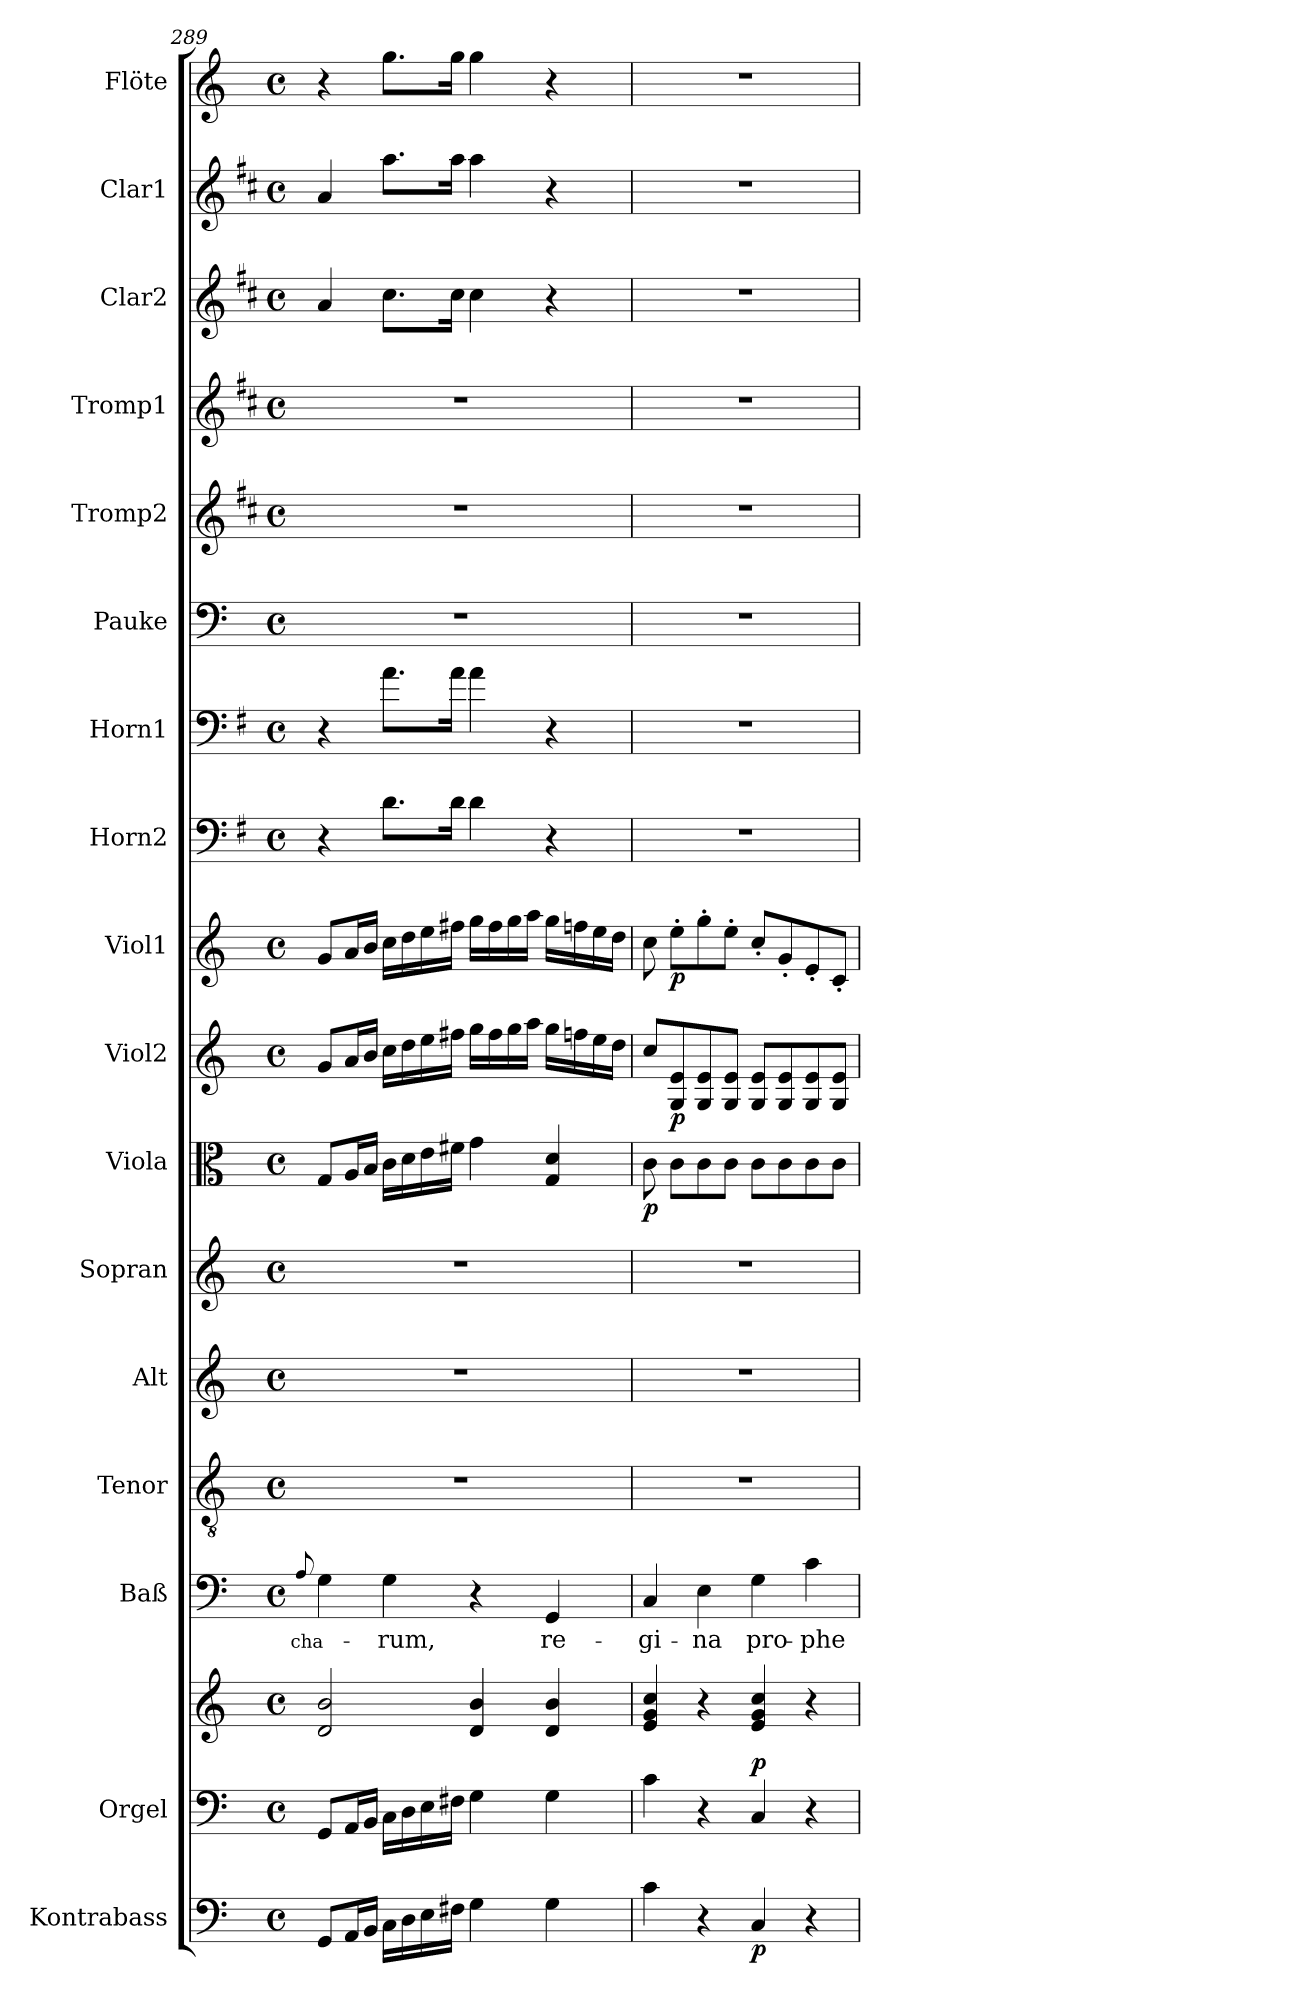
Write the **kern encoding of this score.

**kern	**dynam	**kern	**kern	**dynam	**kern	**text	**kern	**kern	**kern	**kern	**dynam	**kern	**dynam	**kern	**dynam	**kern	**kern	**kern	**kern	**kern	**kern	**kern	**kern
*part17	*part17	*part16	*part16	*part16	*part15	*part15	*part14	*part13	*part12	*part11	*part11	*part10	*part10	*part9	*part9	*part8	*part7	*part6	*part5	*part4	*part3	*part2	*part1
*staff18	*staff18	*staff17	*staff16	*staff16/17	*staff15	*staff15	*staff14	*staff13	*staff12	*staff11	*staff11	*staff10	*staff10	*staff9	*staff9	*staff8	*staff7	*staff6	*staff5	*staff4	*staff3	*staff2	*staff1
*I"Kontrabass	*	*I"Orgel	*	*	*I"Baß	*	*I"Tenor	*I"Alt	*I"Sopran	*I"Viola	*	*I"Viol2	*	*I"Viol1	*	*I"Horn2	*I"Horn1	*I"Pauke	*I"Tromp2	*I"Tromp1	*I"Clar2	*I"Clar1	*I"Flöte
*I'Kb	*	*	*	*	*I'B	*	*I'T	*I'A	*I'S	*I'Vla	*	*I'Vl2	*	*I'Vl1	*	*I'Hr2	*I'Hr1	*I'Pk	*I'Tr2	*I'Tr1	*I'Cl2	*I'Cl1	*I'Fl
*clefF4	*	*clefF4	*clefG2	*	*clefF4	*	*clefGv2	*clefG2	*clefG2	*clefC3	*	*clefG2	*	*clefG2	*	*clefF4	*clefF4	*clefF4	*clefG2	*clefG2	*clefG2	*clefG2	*clefG2
*ITrd7c12	*	*	*	*	*	*	*	*	*	*	*	*	*	*	*	*ITrd4c7	*ITrd4c7	*	*ITrd1c2	*ITrd1c2	*ITrd1c2	*ITrd1c2	*
*k[]	*	*k[]	*k[]	*	*k[]	*	*k[]	*k[]	*k[]	*k[]	*	*k[]	*	*k[]	*	*k[]	*k[]	*k[]	*k[]	*k[]	*k[]	*k[]	*k[]
*C:	*	*C:	*C:	*	*C:	*	*C:	*C:	*C:	*C:	*	*C:	*	*C:	*	*C:	*C:	*C:	*C:	*C:	*C:	*C:	*C:
*M4/4	*	*M4/4	*M4/4	*	*M4/4	*	*M4/4	*M4/4	*M4/4	*M4/4	*	*M4/4	*	*M4/4	*	*M4/4	*M4/4	*M4/4	*M4/4	*M4/4	*M4/4	*M4/4	*M4/4
*met(c)	*	*met(c)	*met(c)	*	*met(c)	*	*met(c)	*met(c)	*met(c)	*met(c)	*	*met(c)	*	*met(c)	*	*met(c)	*met(c)	*met(c)	*met(c)	*met(c)	*met(c)	*met(c)	*met(c)
=289	=289	=289	=289	=289	=289	=289	=289	=289	=289	=289	=289	=289	=289	=289	=289	=289	=289	=289	=289	=289	=289	=289	=289
!	!	!	!	!	!	!LO:LY:b	!	!	!	!	!	!	!	!	!	!	!	!	!	!	!	!	!
.	.	.	.	.	8qqA/	-cha-	.	.	.	.	.	.	.	.	.	.	.	.	.	.	.	.	.
8GGG/L	.	8GG/L	2d/ 2b/	.	4G\	.	1r	1r	1r	8G/L	.	8g/L	.	8g/L	.	4r	4r	1r	1r	1r	4g/	4g/	4r
16AAA/L	.	16AA/L	.	.	.	.	.	.	.	16A/L	.	16a/L	.	16a/L	.	.	.	.	.	.	.	.	.
16BBB/JJ	.	16BB/JJ	.	.	.	.	.	.	.	16B/JJ	.	16b/JJ	.	16b/JJ	.	.	.	.	.	.	.	.	.
!	!	!	!	!	!	!LO:LY:b	!	!	!	!	!	!	!	!	!	!	!	!	!	!	!	!	!
16CC\LL	.	16C\LL	.	.	4G\	-rum,	.	.	.	16c\LL	.	16cc\LL	.	16cc\LL	.	8.G\L	8.d\L	.	.	.	8.b\L	8.gg\L	8.gg\L
16DD\	.	16D\	.	.	.	.	.	.	.	16d\	.	16dd\	.	16dd\	.	.	.	.	.	.	.	.	.
16EE\	.	16E\	.	.	.	.	.	.	.	16e\	.	16ee\	.	16ee\	.	.	.	.	.	.	.	.	.
16FF#X\JJ	.	16F#X\JJ	.	.	.	.	.	.	.	16f#X\JJ	.	16ff#X\JJ	.	16ff#X\JJ	.	16G\Jk	16d\Jk	.	.	.	16b\Jk	16gg\Jk	16gg\Jk
4GG\	.	4G\	4d/ 4b/	.	4r	.	.	.	.	4g\	.	16gg\LL	.	16gg\LL	.	4G\	4d\	.	.	.	4b\	4gg\	4gg\
.	.	.	.	.	.	.	.	.	.	.	.	16ff#\	.	16ff#\	.	.	.	.	.	.	.	.	.
.	.	.	.	.	.	.	.	.	.	.	.	16gg\	.	16gg\	.	.	.	.	.	.	.	.	.
.	.	.	.	.	.	.	.	.	.	.	.	16aa\JJ	.	16aa\JJ	.	.	.	.	.	.	.	.	.
!	!	!	!	!	!	!LO:LY:b	!	!	!	!	!	!	!	!	!	!	!	!	!	!	!	!	!
4GG\	.	4G\	4d/ 4b/	.	4GG/	re-	.	.	.	4G/ 4d/	.	16gg\LL	.	16gg\LL	.	4r	4r	.	.	.	4r	4r	4r
.	.	.	.	.	.	.	.	.	.	.	.	16ffn\	.	16ffn\	.	.	.	.	.	.	.	.	.
.	.	.	.	.	.	.	.	.	.	.	.	16ee\	.	16ee\	.	.	.	.	.	.	.	.	.
.	.	.	.	.	.	.	.	.	.	.	.	16dd\JJ	.	16dd\JJ	.	.	.	.	.	.	.	.	.
!!LO:PB:g=z
=290	=290	=290	=290	=290	=290	=290	=290	=290	=290	=290	=290	=290	=290	=290	=290	=290	=290	=290	=290	=290	=290	=290	=290
!	!	!	!	!	!	!LO:LY:b	!	!	!	!	!LO:DY:b	!	!	!	!	!	!	!	!	!	!	!	!
4C\	.	4c\	4e/ 4g/ 4cc/	.	4C/	-gi-	1r	1r	1r	8c\	p	8cc/L	.	8cc\	.	1r	1r	1r	1r	1r	1r	1r	1r
!	!	!	!	!	!	!	!	!	!	!	!	!	!LO:DY:b	!	!LO:DY:b	!	!	!	!	!	!	!	!
.	.	.	.	.	.	.	.	.	.	8c\L	.	8G/ 8e/	p	8ee'>\L	p	.	.	.	.	.	.	.	.
!	!	!	!	!	!	!LO:LY:b	!	!	!	!	!	!	!	!	!	!	!	!	!	!	!	!	!
4r	.	4r	4r	.	4E\	-na	.	.	.	8c\	.	8G/ 8e/	.	8gg'>\	.	.	.	.	.	.	.	.	.
.	.	.	.	.	.	.	.	.	.	8c\J	.	8G/ 8e/J	.	8ee'>\J	.	.	.	.	.	.	.	.	.
!	!LO:DY:b	!	!	!LO:DY:a=2	!	!LO:LY:b	!	!	!	!	!	!	!	!	!	!	!	!	!	!	!	!	!
4CC/	p	4C/	4e/ 4g/ 4cc/	p	4G\	pro-	.	.	.	8c\L	.	8G/ 8e/L	.	8cc'</L	.	.	.	.	.	.	.	.	.
.	.	.	.	.	.	.	.	.	.	8c\	.	8G/ 8e/	.	8g'</	.	.	.	.	.	.	.	.	.
!	!	!	!	!	!	!LO:LY:b	!	!	!	!	!	!	!	!	!	!	!	!	!	!	!	!	!
4r	.	4r	4r	.	4c\	-phe-	.	.	.	8c\	.	8G/ 8e/	.	8e'</	.	.	.	.	.	.	.	.	.
.	.	.	.	.	.	.	.	.	.	8c\J	.	8G/ 8e/J	.	8c'</J	.	.	.	.	.	.	.	.	.
=	=	=	=	=	=	=	=	=	=	=	=	=	=	=	=	=	=	=	=	=	=	=	=
*-	*-	*-	*-	*-	*-	*-	*-	*-	*-	*-	*-	*-	*-	*-	*-	*-	*-	*-	*-	*-	*-	*-	*-
